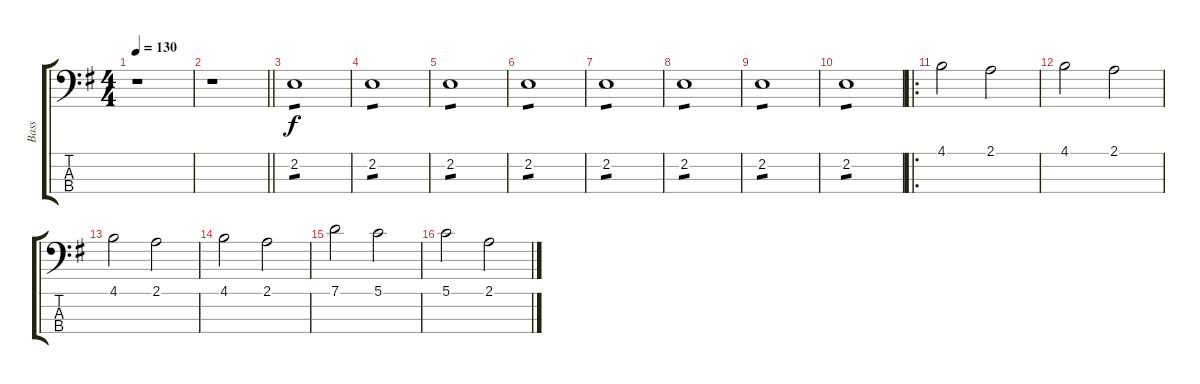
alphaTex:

\track ("Bass" "Bass") {instrument electricbassfinger}
\staff {score tabs}
\tuning (G2 D2 A1 E1) {hide}
\ts (4 4)
\tempo 130
\clef f4
\ks g
r.1{dy f instrument electricbassfinger} |
\barLineRight lightlight
r.1 |
2.2.1{tp 1} |
2.2.1{tp 1} |
2.2.1{tp 1} |
2.2.1{tp 1} |
2.2.1{tp 1} |
2.2.1{tp 1} |
2.2.1{tp 1} |
2.2.1{tp 1} |
\ro
4.1.2 2.1.2 |
4.1.2 2.1.2 |
4.1.2 2.1.2 |
4.1.2 2.1.2 |
7.1.2 5.1.2 |
5.1.2 2.1.2
